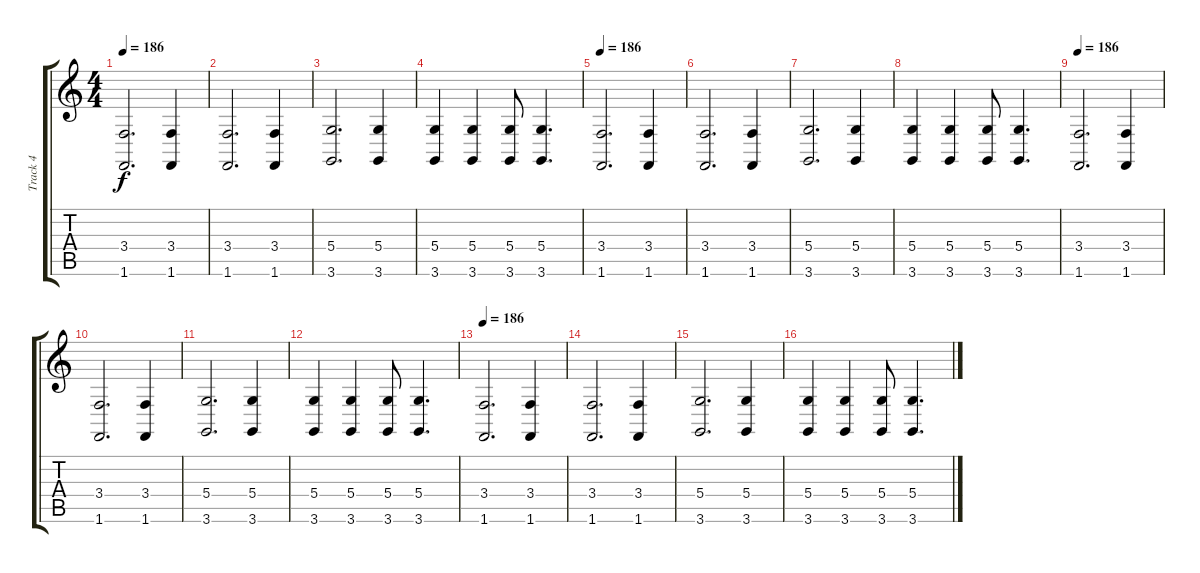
\track ("Track 4" "Track 4") {instrument lead3calliope}
\staff {score tabs}
\tuning (E4 B3 G3 D3 A2 E2) {hide}
\ts (4 4)
\tempo 186
\clef g2
\ks c
(3.4 1.6).2{d dy f} (3.4 1.6).4 |
(3.4 1.6).2{d} (3.4 1.6).4 |
(5.4 3.6).2{d} (5.4 3.6).4 |
(5.4 3.6).4 (5.4 3.6).4 (5.4 3.6).8 (5.4 3.6).4{d} |
\tempo 186
(3.4 1.6).2{d} (3.4 1.6).4 |
(3.4 1.6).2{d} (3.4 1.6).4 |
(5.4 3.6).2{d} (5.4 3.6).4 |
(5.4 3.6).4 (5.4 3.6).4 (5.4 3.6).8 (5.4 3.6).4{d} |
\tempo 186
(3.4 1.6).2{d} (3.4 1.6).4 |
(3.4 1.6).2{d} (3.4 1.6).4 |
(5.4 3.6).2{d} (5.4 3.6).4 |
(5.4 3.6).4 (5.4 3.6).4 (5.4 3.6).8 (5.4 3.6).4{d} |
\tempo 186
(3.4 1.6).2{d} (3.4 1.6).4 |
(3.4 1.6).2{d} (3.4 1.6).4 |
(5.4 3.6).2{d} (5.4 3.6).4 |
(5.4 3.6).4 (5.4 3.6).4 (5.4 3.6).8 (5.4 3.6).4{d}
